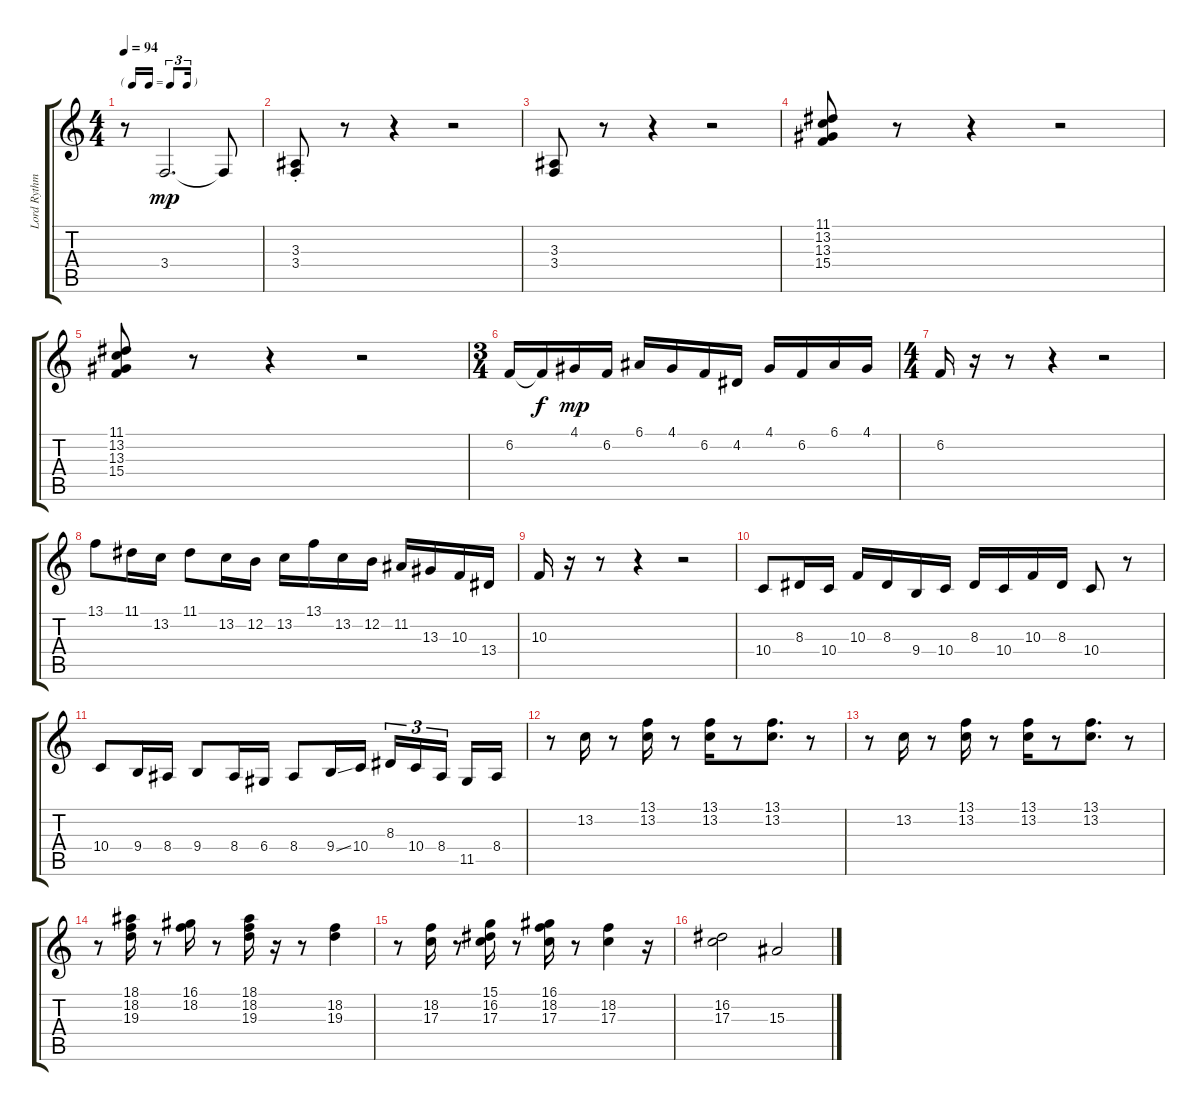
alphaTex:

\track ("Lord Rythm" "Lord Rythm") {instrument drawbarorgan}
\staff {score tabs}
\tuning (E4 B3 G3 D3 A2 E2) {hide}
\ts (4 4)
\tf triplet16th
\tempo 94
\clef g2
\ks c
r.8{dy p} 3.4.2{d dy mp} 3.4{t}.8 |
(3.3{st} 3.4{st}).8 r.8 r.4 r.2 |
(3.3 3.4).8 r.8 r.4 r.2 |
(11.1 13.2 13.3 15.4).8 r.8 r.4 r.2 |
(11.1 13.2 13.3 15.4).8 r.8 r.4 r.2 |
\ts (3 4)
6.2.16 6.2{t}.16{dy f} 4.1.16{dy mp} 6.2.16 6.1.16 4.1.16 6.2.16 4.2.16 4.1.16 6.2.16 6.1.16 4.1.16 |
\ts (4 4)
6.2.16 r.16 r.8 r.4 r.2 |
13.1.8 11.1.16 13.2.16 11.1.8 13.2.16 12.2.16 13.2.16 13.1.16 13.2.16 12.2.16 11.2.16 13.3.16 10.3.16 13.4.16 |
10.3.16 r.16 r.8 r.4 r.2 |
10.4.8 8.3.16 10.4.16 10.3.16 8.3.16 9.4.16 10.4.16 8.3.16 10.4.16 10.3.16 8.3.16 10.4.8 r.8 |
10.4.8 9.4.16 8.4.16 9.4.8 8.4.16 6.4.16 8.4.8 9.4{ss}.16 10.4.16 8.3.16{tu (3 2)} 10.4.16{tu (3 2)} 8.4.16{tu (3 2) beam splitsecondary} 11.5.16 8.4.16 |
r.8 13.2.16{volume 10} r.8 (13.1 13.2).16 r.8 (13.1 13.2).16 r.8 (13.1 13.2).8{d} r.8 |
r.8 13.2.16 r.8 (13.1 13.2).16 r.8 (13.1 13.2).16 r.8 (13.1 13.2).8{d} r.8 |
r.8 (18.1 18.2 19.3).16 r.8 (16.1 18.2).16 r.8 (18.1 18.2 19.3).16 r.16 r.8 (18.2 19.3).4 |
r.8 (18.2 17.3).16 r.8 (15.1 16.2 17.3).16 r.8 (16.1 18.2 17.3).16 r.8 (18.2 17.3).4 r.16 |
(16.2 17.3).2 15.3.2
